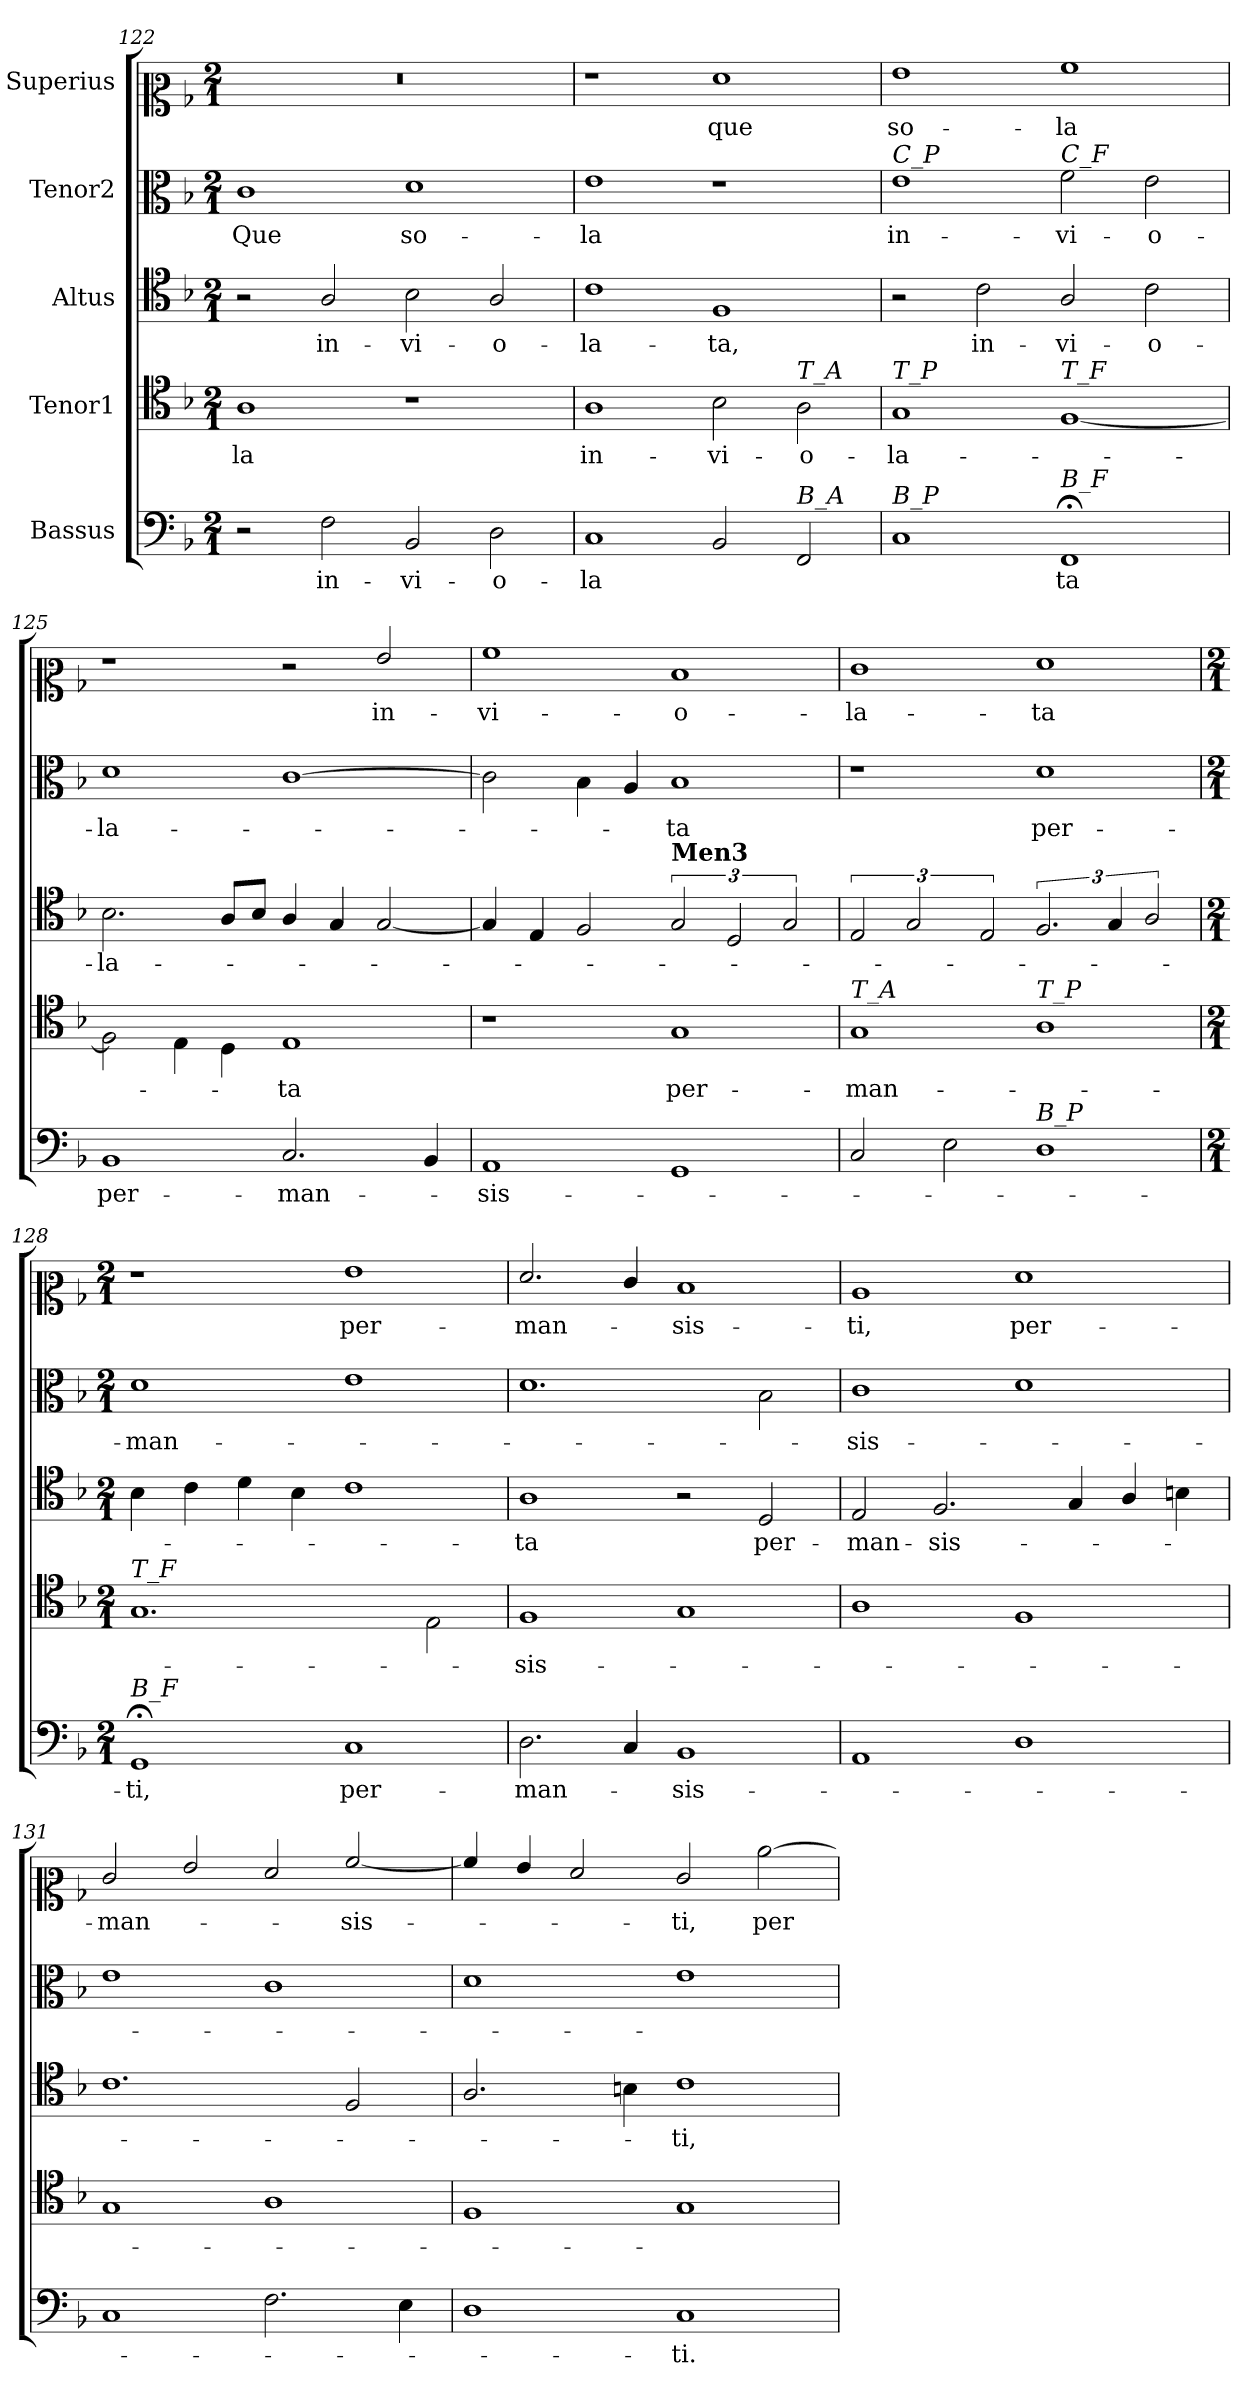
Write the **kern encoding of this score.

**kern	**text	**kern	**text	**kern	**text	**kern	**text	**kern	**text
*part5	*part5	*part4	*part4	*part3	*part3	*part2	*part2	*part1	*part1
*staff5	*staff5	*staff4	*staff4	*staff3	*staff3	*staff2	*staff2	*staff1	*staff1
*I"Bassus	*	*I"Tenor1	*	*I"Altus	*	*I"Tenor2	*	*I"Superius	*
*clefF4	*	*clefC4	*	*clefC4	*	*clefC3	*	*clefC2	*
*	*	*	*	*ITrd1c2	*	*	*	*	*
*k[b-]	*	*k[b-]	*	*k[b-e-a-]	*	*k[b-]	*	*k[b-]	*
*F:	*	*F:	*	*E-:	*	*F:	*	*F:	*
*M2/1	*	*M2/1	*	*M2/1	*	*M2/1	*	*M2/1	*
=122	=122	=122	=122	=122	=122	=122	=122	=122	=122
2r	.	1A	-la	2r	.	1c	Que	0r	.
2F\	in-	.	.	2G/	in-	.	.	.	.
2BB-/	-vi-	1r	.	2A-\	-vi-	1d	so-	.	.
2D\	-o-	.	.	2G/	-o-	.	.	.	.
=123	=123	=123	=123	=123	=123	=123	=123	=123	=123
1C	-la	1A	in-	1B-	-la-	1e	-la	1r	.
2BB-/	.	2B-\	-vi-	1E-	-ta,	1r	.	1f	que
!	!	!LO:TX:a:i:t=T_A	!	!	!	!	!	!	!
!LO:TX:a:i:t=B_A	!	!	!	!	!	!	!	!	!
2FF/	.	2A\	-o-	.	.	.	.	.	.
=124	=124	=124	=124	=124	=124	=124	=124	=124	=124
!	!	!	!	!	!	!LO:TX:a:i:t=C_P	!	!	!
!	!	!LO:TX:a:i:t=T_P	!	!	!	!	!	!	!
!LO:TX:a:i:t=B_P	!	!	!	!	!	!	!	!	!
1C	.	1G	-la-	2r	.	1e	in-	1g	so-
.	.	.	.	2B-\	in-	.	.	.	.
!	!	!	!	!	!	!LO:TX:a:i:t=C_F	!	!	!
!	!	!LO:TX:a:i:t=T_F	!	!	!	!	!	!	!
!LO:TX:a:i:t=B_F	!	!	!	!	!	!	!	!	!
1FF;<	ta	[1F	.	2G/	-vi-	2f\	-vi-	1a	-la
.	.	.	.	2B-\	-o-	2e\	-o-	.	.
!!LO:PB:g=z
=125	=125	=125	=125	=125	=125	=125	=125	=125	=125
1BB-	per-	2F\]	.	2.A-\	-la-	1d	-la-	1r	.
.	.	4E\	.	.	.	.	.	.	.
.	.	4D\	.	8G/L	.	.	.	.	.
.	.	.	.	8A-/J	.	.	.	.	.
2.C/	-man-	1E	-ta	4G/	.	[1c	.	2r	.
.	.	.	.	4F/	.	.	.	.	.
.	.	.	.	[2F/	.	.	.	2g/	in-
4BB-/	.	.	.	.	.	.	.	.	.
=126	=126	=126	=126	=126	=126	=126	=126	=126	=126
1AA	-sis-	1r	.	4F/]	.	2c\]	.	1a	-vi-
.	.	.	.	4D/	.	.	.	.	.
.	.	.	.	2E-/	.	4B-\	.	.	.
.	.	.	.	.	.	4A/	.	.	.
!	!	!	!	!LO:TX:a:B:t=Men3	!	!	!	!	!
1GG	.	1G	per-	3F/	.	1B-	-ta	1d	-o-
.	.	.	.	3C/	.	.	.	.	.
.	.	.	.	3F/	.	.	.	.	.
=127	=127	=127	=127	=127	=127	=127	=127	=127	=127
!	!	!LO:TX:a:i:t=T_A	!	!	!	!	!	!	!
2C/	.	1G	-man-	3D/	.	1r	.	1e	-la-
.	.	.	.	3F/	.	.	.	.	.
2E\	.	.	.	.	.	.	.	.	.
.	.	.	.	3D/	.	.	.	.	.
!	!	!LO:TX:a:i:t=T_P	!	!	!	!	!	!	!
!LO:TX:a:i:t=B_P	!	!	!	!	!	!	!	!	!
1D	.	1A	.	3.E-/	.	1d	per-	1f	-ta
.	.	.	.	6F/	.	.	.	.	.
.	.	.	.	3G/	.	.	.	.	.
=128	=128	=128	=128	=128	=128	=128	=128	=128	=128
*M2/1	*	*M2/1	*	*M2/1	*	*M2/1	*	*M2/1	*
!	!	!LO:TX:a:i:t=T_F	!	!	!	!	!	!	!
!LO:TX:a:i:t=B_F	!	!	!	!	!	!	!	!	!
1GG;<	-ti,	1.G	.	4A-\	.	1d	-man-	1r	.
.	.	.	.	4B-\	.	.	.	.	.
.	.	.	.	4c\	.	.	.	.	.
.	.	.	.	4A-\	.	.	.	.	.
1C	per-	.	.	1B-	.	1e	.	1g	per-
.	.	2E\	.	.	.	.	.	.	.
=129	=129	=129	=129	=129	=129	=129	=129	=129	=129
2.D\	-man-	1F	-sis-	1G	-ta	1.d	.	2.f/	-man-
4C/	.	.	.	.	.	.	.	4e/	.
1BB-	-sis-	1G	.	2r	.	.	.	1d	-sis-
.	.	.	.	2C/	per-	2B-\	.	.	.
=130	=130	=130	=130	=130	=130	=130	=130	=130	=130
1AA	.	1A	.	2D/	-man-	1c	-sis-	1c	-ti,
.	.	.	.	2.E-/	-sis-	.	.	.	.
1D	.	1F	.	.	.	1d	.	1f	per-
.	.	.	.	4F/	.	.	.	.	.
.	.	.	.	4G/	.	.	.	.	.
.	.	.	.	4An\	.	.	.	.	.
!!LO:LB:g=z
=131	=131	=131	=131	=131	=131	=131	=131	=131	=131
1C	.	1G	.	1.B-	.	1e	.	2e/	-man-
.	.	.	.	.	.	.	.	2g/	.
2.F\	.	1A	.	.	.	1c	.	2f/	.
.	.	.	.	2E-/	.	.	.	[2a/	-sis-
4E\	.	.	.	.	.	.	.	.	.
=132	=132	=132	=132	=132	=132	=132	=132	=132	=132
1D	.	1F	.	2.G/	.	1d	.	4a/]	.
.	.	.	.	.	.	.	.	4g/	.
.	.	.	.	.	.	.	.	2f/	.
.	.	.	.	4An\	.	.	.	.	.
1C	-ti.	1G	.	1B-	-ti,	1e	.	2e/	-ti,
.	.	.	.	.	.	.	.	[2cc\	per-
=	=	=	=	=	=	=	=	=	=
*-	*-	*-	*-	*-	*-	*-	*-	*-	*-
